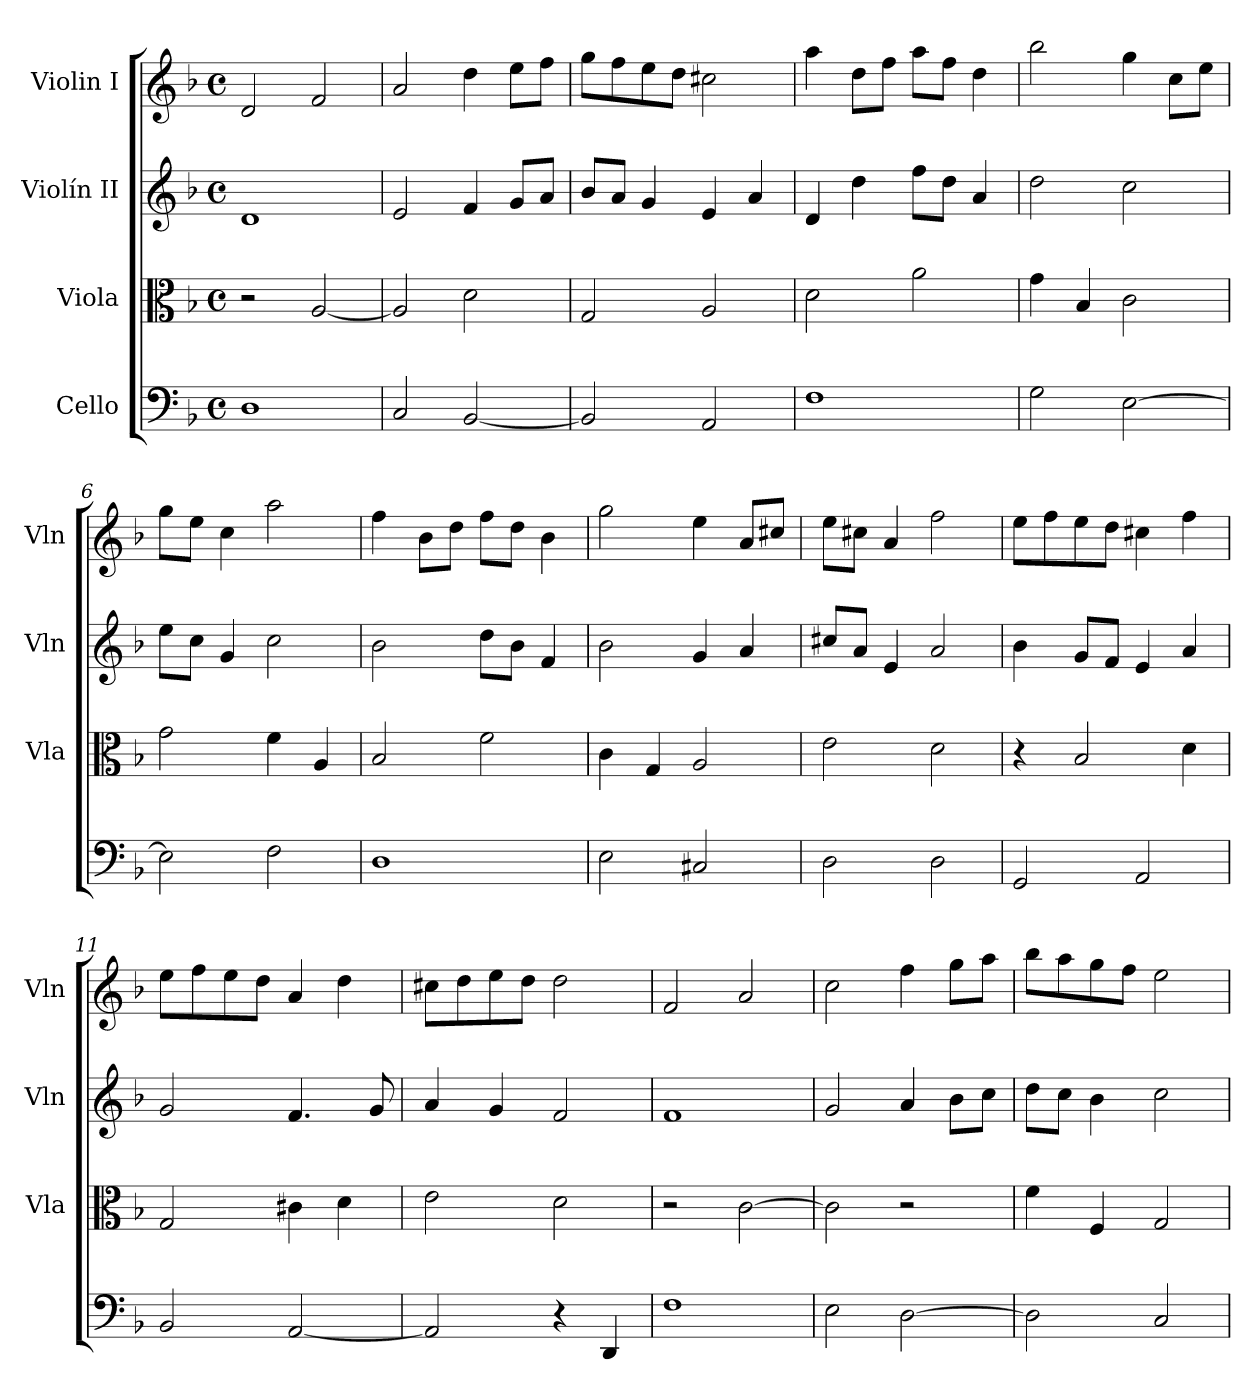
**kern	**kern	**kern	**kern
*part4	*part3	*part2	*part1
*staff4	*staff3	*staff2	*staff1
*I"Cello	*I"Viola	*I"Violín II	*I"Violin I
*	*I'Vla	*I'Vln	*I'Vln
*clefF4	*clefC3	*clefG2	*clefG2
*k[b-]	*k[b-]	*k[b-]	*k[b-]
*F:	*F:	*F:	*F:
*M4/4	*M4/4	*M4/4	*M4/4
*met(c)	*met(c)	*met(c)	*met(c)
=1	=1	=1	=1
1D	2r	1d	2d/
.	[2A/	.	2f/
=2	=2	=2	=2
2C/	2A/]	2e/	2a/
[2BB-/	2d\	4f/	4dd\
.	.	8g/L	8ee\L
.	.	8a/J	8ff\J
=3	=3	=3	=3
2BB-/]	2G/	8b-/L	8gg\L
.	.	8a/J	8ff\
.	.	4g/	8ee\
.	.	.	8dd\J
2AA/	2A/	4e/	2cc#X\
.	.	4a/	.
=4	=4	=4	=4
1F	2d\	4d/	4aa\
.	.	4dd\	8dd\L
.	.	.	8ff\J
.	2a\	8ff\L	8aa\L
.	.	8dd\J	8ff\J
.	.	4a/	4dd\
=5	=5	=5	=5
2G\	4g\	2dd\	2bb-\
.	4B-/	.	.
[2E\	2c\	2cc\	4gg\
.	.	.	8cc\L
.	.	.	8ee\J
=6	=6	=6	=6
2E\]	2g\	8ee\L	8gg\L
.	.	8cc\J	8ee\J
.	.	4g/	4cc\
2F\	4f\	2cc\	2aa\
.	4A/	.	.
!!LO:LB:g=z
=7	=7	=7	=7
1D	2B-/	2b-\	4ff\
.	.	.	8b-\L
.	.	.	8dd\J
.	2f\	8dd\L	8ff\L
.	.	8b-\J	8dd\J
.	.	4f/	4b-\
=8	=8	=8	=8
2E\	4c\	2b-\	2gg\
.	4G/	.	.
2C#X/	2A/	4g/	4ee\
.	.	4a/	8a/L
.	.	.	8cc#X/J
=9	=9	=9	=9
2D\	2e\	8cc#X/L	8ee\L
.	.	8a/J	8cc#X\J
.	.	4e/	4a/
2D\	2d\	2a/	2ff\
=10	=10	=10	=10
2GG/	4r	4b-\	8ee\L
.	.	.	8ff\
.	2B-/	8g/L	8ee\
.	.	8f/J	8dd\J
2AA/	.	4e/	4cc#X\
.	4d\	4a/	4ff\
=11	=11	=11	=11
2BB-/	2G/	2g/	8ee\L
.	.	.	8ff\
.	.	.	8ee\
.	.	.	8dd\J
[2AA/	4c#X\	4.f/	4a/
.	4d\	.	4dd\
.	.	8g/	.
=12	=12	=12	=12
2AA/]	2e\	4a/	8cc#X\L
.	.	.	8dd\
.	.	4g/	8ee\
.	.	.	8dd\J
4r	2d\	2f/	2dd\
4DD/	.	.	.
!!LO:PB:g=z
=13	=13	=13	=13
1F	2r	1f	2f/
.	[2c\	.	2a/
=14	=14	=14	=14
2E\	2c\]	2g/	2cc\
[2D\	2r	4a/	4ff\
.	.	8b-\L	8gg\L
.	.	8cc\J	8aa\J
=15	=15	=15	=15
2D\]	4f\	8dd\L	8bb-\L
.	.	8cc\J	8aa\
.	4F/	4b-\	8gg\
.	.	.	8ff\J
2C/	2G/	2cc\	2ee\
=	=	=	=
*-	*-	*-	*-
